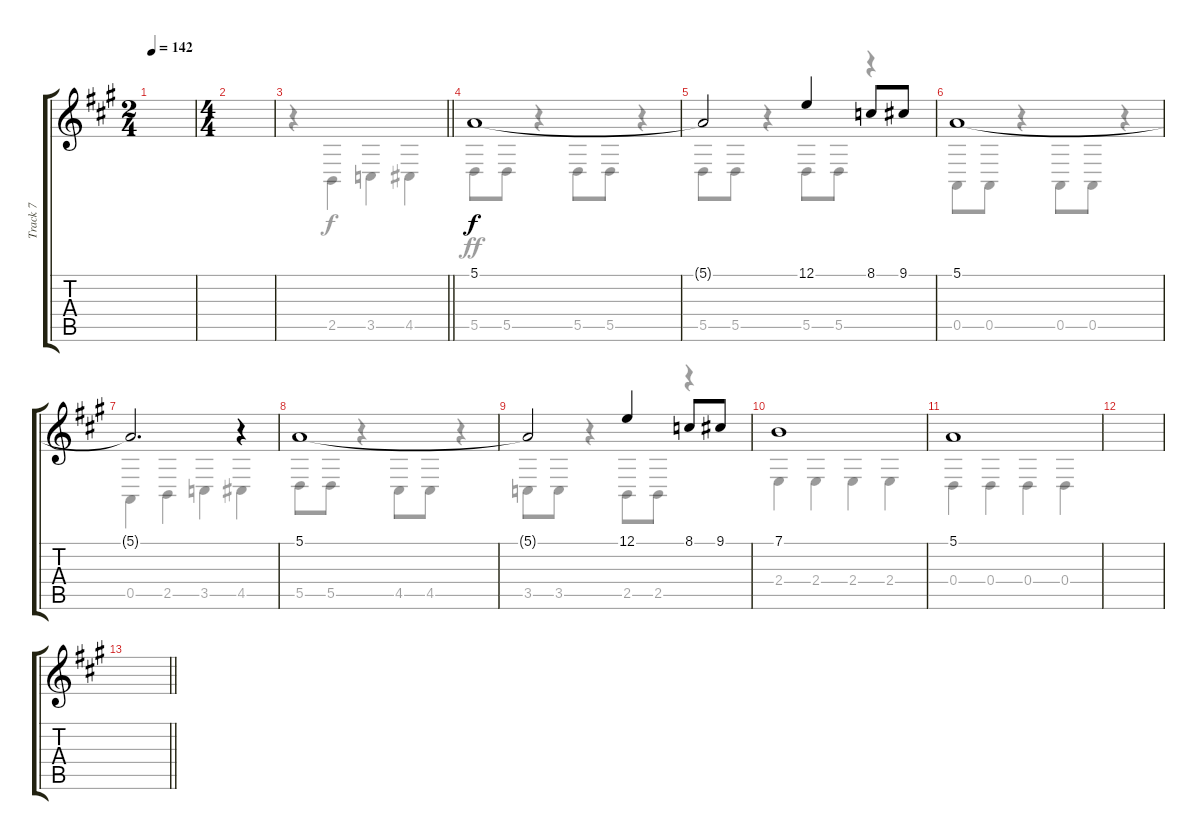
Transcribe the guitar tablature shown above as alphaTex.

\track ("Track 7" "Track 7") {instrument choiraahs}
\staff {score tabs}
\tuning (E4 B3 G3 D3 A2 E2) {hide}
\voice
\ts (2 4)
\tempo 142
\clef g2
\ks a
|
\ts (4 4)
|
\barLineRight lightlight
|
5.1.1 |
5.1{t}.2 12.1.4 8.1.8 9.1.8 |
5.1.1 |
5.1{t}.2{d} r.4 |
5.1.1 |
5.1{t}.2 12.1.4 8.1.8 9.1.8 |
7.1.1 |
5.1.1 |
|
\barLineRight lightlight
|
|
|
\voice
\clef g2
\ottava regular
\simile none
\ks a
|
|
\barLineRight lightlight
r.4 2.5.4 3.5.4 4.5.4 |
5.5.8{dy ff} 5.5.8 r.4 5.5.8 5.5.8 r.4 |
5.5.8 5.5.8 r.4 5.5.8 5.5.8 r.4 |
0.5.8 0.5.8 r.4 0.5.8 0.5.8 r.4 |
0.5.4 2.5.4 3.5.4 4.5.4 |
5.5.8 5.5.8 r.4 4.5.8 4.5.8 r.4 |
3.5.8 3.5.8 r.4 2.5.8 2.5.8 r.4 |
2.4.4 2.4.4 2.4.4 2.4.4 |
0.4.4 0.4.4 0.4.4 0.4.4 |
|
\barLineRight lightlight
|
|
|
